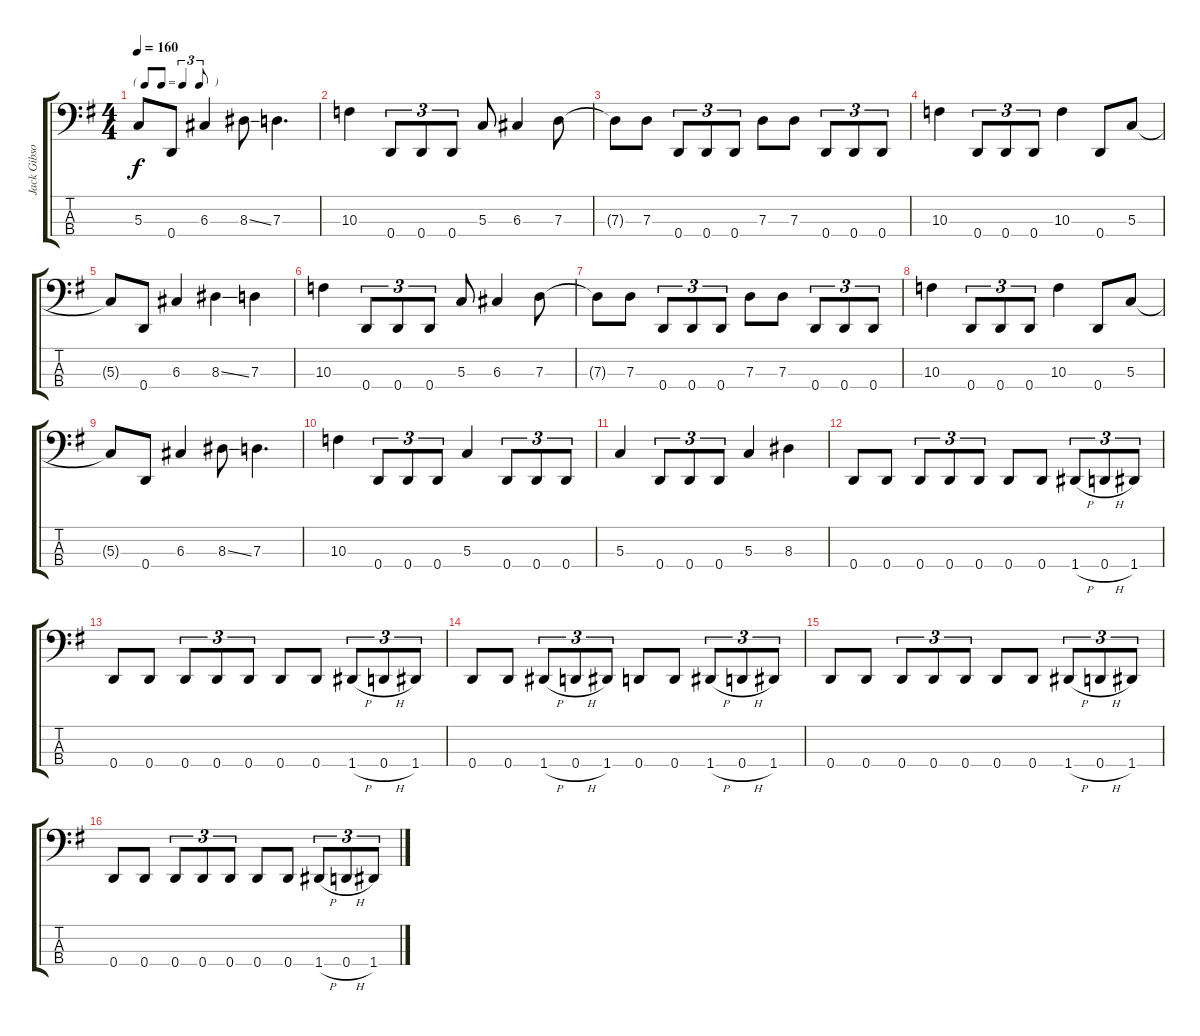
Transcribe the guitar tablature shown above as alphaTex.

\track ("Jack Gibson" "Jack Gibso") {instrument electricbassfinger}
\staff {score tabs}
\tuning (F2 C2 G1 D1) {hide}
\ts (4 4)
\tf triplet8th
\tempo 160
\clef f4
\ks g
5.3{t}.8{dy f} 0.4.8 6.3.4 8.3{ss}.8 7.3.4{d} |
10.3.4 0.4.8{tu (3 2)} 0.4.8{tu (3 2)} 0.4.8{tu (3 2)} 5.3.8 6.3.4 7.3.8 |
7.3{t}.8 7.3.8 0.4.8{tu (3 2)} 0.4.8{tu (3 2)} 0.4.8{tu (3 2)} 7.3.8 7.3.8 0.4.8{tu (3 2)} 0.4.8{tu (3 2)} 0.4.8{tu (3 2)} |
10.3.4 0.4.8{tu (3 2)} 0.4.8{tu (3 2)} 0.4.8{tu (3 2)} 10.3.4 0.4.8 5.3.8 |
5.3{t}.8 0.4.8 6.3.4 8.3{ss}.4 7.3.4 |
10.3.4 0.4.8{tu (3 2)} 0.4.8{tu (3 2)} 0.4.8{tu (3 2)} 5.3.8 6.3.4 7.3.8 |
7.3{t}.8 7.3.8 0.4.8{tu (3 2)} 0.4.8{tu (3 2)} 0.4.8{tu (3 2)} 7.3.8 7.3.8 0.4.8{tu (3 2)} 0.4.8{tu (3 2)} 0.4.8{tu (3 2)} |
10.3.4 0.4.8{tu (3 2)} 0.4.8{tu (3 2)} 0.4.8{tu (3 2)} 10.3.4 0.4.8 5.3.8 |
5.3{t}.8 0.4.8 6.3.4 8.3{ss}.8 7.3.4{d} |
10.3.4 0.4.8{tu (3 2)} 0.4.8{tu (3 2)} 0.4.8{tu (3 2)} 5.3.4 0.4.8{tu (3 2)} 0.4.8{tu (3 2)} 0.4.8{tu (3 2)} |
5.3.4 0.4.8{tu (3 2)} 0.4.8{tu (3 2)} 0.4.8{tu (3 2)} 5.3.4 8.3.4 |
0.4.8 0.4.8 0.4.8{tu (3 2)} 0.4.8{tu (3 2)} 0.4.8{tu (3 2)} 0.4.8 0.4.8 1.4{h}.8{tu (3 2)} 0.4{h}.8{tu (3 2)} 1.4.8{tu (3 2)} |
0.4.8 0.4.8 0.4.8{tu (3 2)} 0.4.8{tu (3 2)} 0.4.8{tu (3 2)} 0.4.8 0.4.8 1.4{h}.8{tu (3 2)} 0.4{h}.8{tu (3 2)} 1.4.8{tu (3 2)} |
0.4.8 0.4.8 1.4{h}.8{tu (3 2)} 0.4{h}.8{tu (3 2)} 1.4.8{tu (3 2)} 0.4.8 0.4.8 1.4{h}.8{tu (3 2)} 0.4{h}.8{tu (3 2)} 1.4.8{tu (3 2)} |
0.4.8 0.4.8 0.4.8{tu (3 2)} 0.4.8{tu (3 2)} 0.4.8{tu (3 2)} 0.4.8 0.4.8 1.4{h}.8{tu (3 2)} 0.4{h}.8{tu (3 2)} 1.4.8{tu (3 2)} |
0.4.8 0.4.8 0.4.8{tu (3 2)} 0.4.8{tu (3 2)} 0.4.8{tu (3 2)} 0.4.8 0.4.8 1.4{h}.8{tu (3 2)} 0.4{h}.8{tu (3 2)} 1.4.8{tu (3 2)}
